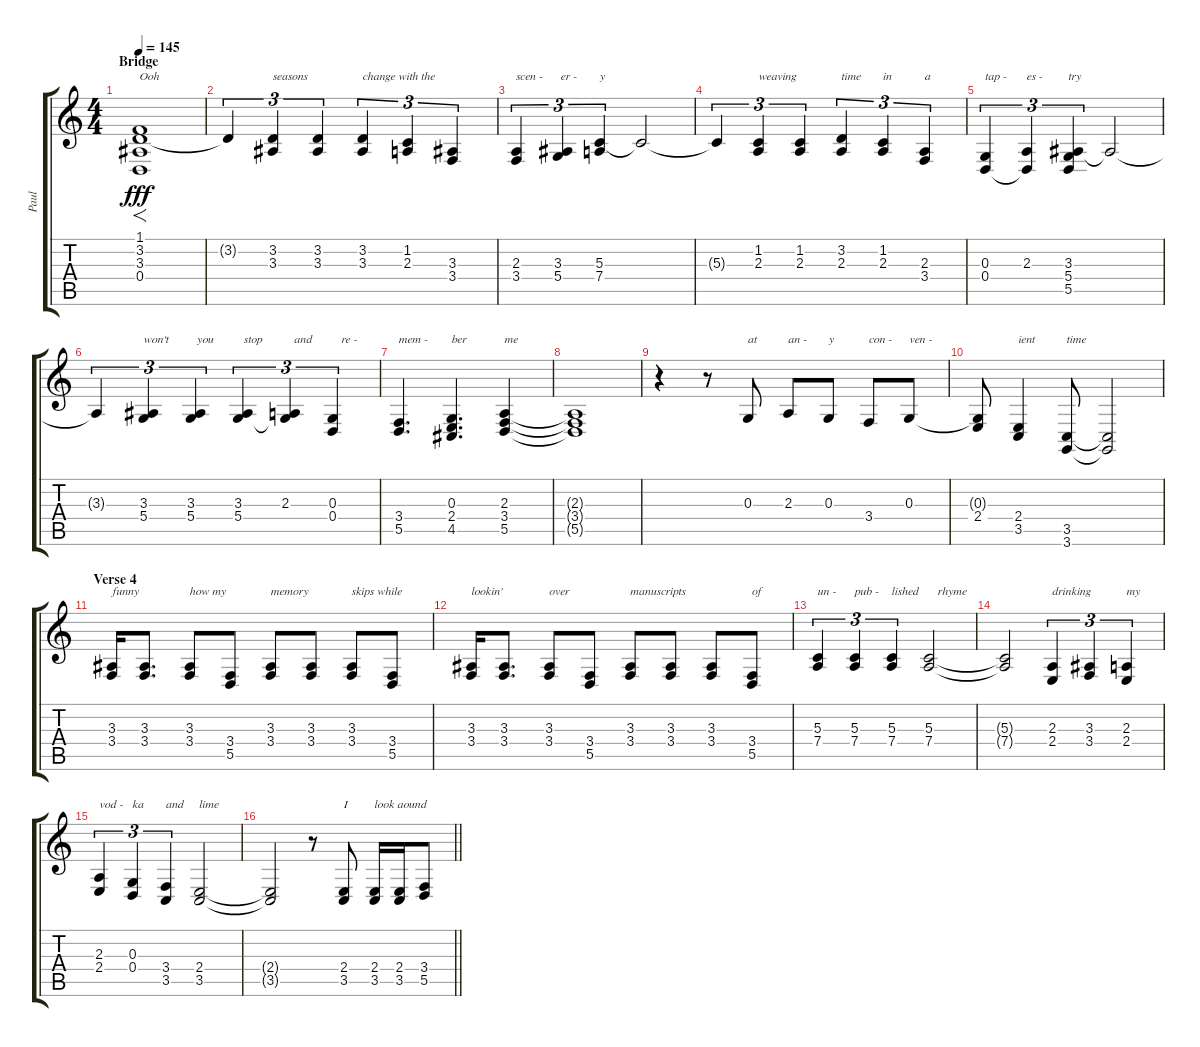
\track ("Paul" "Paul") {instrument acousticgrandpiano}
\staff {score tabs}
\tuning (E4 B3 G3 D3 A2 E2) {hide}
\ts (4 4)
\section ("" "Bridge")
\tempo 145
\clef g2
\ks c
(1.1 3.2 3.3 0.4).1{f txt "Ooh" dy fff} |
3.2{t}.4{tu (3 2)} (3.2 3.3).4{tu (3 2) txt "seasons"} (3.2 3.3).4{tu (3 2)} (3.2 3.3).4{tu (3 2) txt "change with the"} (1.2 2.3).4{tu (3 2)} (3.3 3.4).4{tu (3 2)} |
(2.3 3.4).4{tu (3 2) txt "scen -"} (3.3 5.4).4{tu (3 2) txt " er -"} (5.3 7.4).4{tu (3 2) txt "y"} 5.3{t}.2 |
5.3{t}.4{tu (3 2)} (1.2 2.3).4{tu (3 2) txt "weaving"} (1.2 2.3).4{tu (3 2)} (3.2 2.3).4{tu (3 2) txt "time"} (1.2 2.3).4{tu (3 2) txt "in"} (2.3 3.4).4{tu (3 2) txt "a"} |
(0.3 0.4).4{tu (3 2) txt "tap -"} (2.3 0.4{t}).4{tu (3 2) txt "es -"} (3.3 5.4 5.5).4{tu (3 2) txt "try"} 3.3{t}.2 |
3.3{t}.4{tu (3 2)} (3.3 5.4).4{tu (3 2) txt "won't"} (3.3 5.4).4{tu (3 2) txt "  you"} (3.3 5.4).4{tu (3 2) txt "  stop"} (2.3 5.4{t}).4{tu (3 2) txt "   and"} (0.3 0.4).4{tu (3 2) txt "   re -"} |
(3.4 5.5).4{d txt "mem -"} (0.3 2.4 4.5).4{d txt "ber"} (2.3 3.4 5.5).4{txt "me"} |
(2.3{t} 3.4{t} 5.5{t}).1 |
r.4 r.8 0.3.8{txt "at"} 2.3.8{txt "an -"} 0.3.8{txt "y"} 3.4.8{txt "con -"} 0.3.8{txt "ven -"} |
(0.3{t} 2.4).8 (2.4 3.5).4{txt "ient"} (3.5 3.6).8{txt "time"} (3.5{t} 3.6{t}).2 |
\section ("" "Verse 4")
(3.3 3.4).16{txt "funny"} (3.3 3.4).8{d} (3.3 3.4).8{txt "how my"} (3.4 5.5).8 (3.3 3.4).8{txt "memory"} (3.3 3.4).8 (3.3 3.4).8{txt "skips while"} (3.4 5.5).8 |
(3.3 3.4).16{txt "lookin'"} (3.3 3.4).8{d} (3.3 3.4).8{txt "over"} (3.4 5.5).8 (3.3 3.4).8{txt "manuscripts"} (3.3 3.4).8 (3.3 3.4).8 (3.4 5.5).8{txt "of"} |
(5.3 7.4).4{tu (3 2) txt "un -"} (5.3 7.4).4{tu (3 2) txt "pub -"} (5.3 7.4).4{tu (3 2) txt "lished"} (5.3 7.4).2{txt "   rhyme"} |
(5.3{t} 7.4{t}).2 (2.3 2.4).4{tu (3 2) txt "drinking"} (3.3 3.4).4{tu (3 2)} (2.3 2.4).4{tu (3 2) txt "my"} |
(2.3 2.4).4{tu (3 2) txt "vod -"} (0.3 0.4).4{tu (3 2) txt "ka"} (3.4 3.5).4{tu (3 2) txt "and"} (2.4 3.5).2{txt "lime"} |
\barLineRight lightlight
(2.4{t} 3.5{t}).2 r.8 (2.4 3.5).8{txt "I"} (2.4 3.5).16{txt "look aound"} (2.4 3.5).16 (3.4 5.5).8
